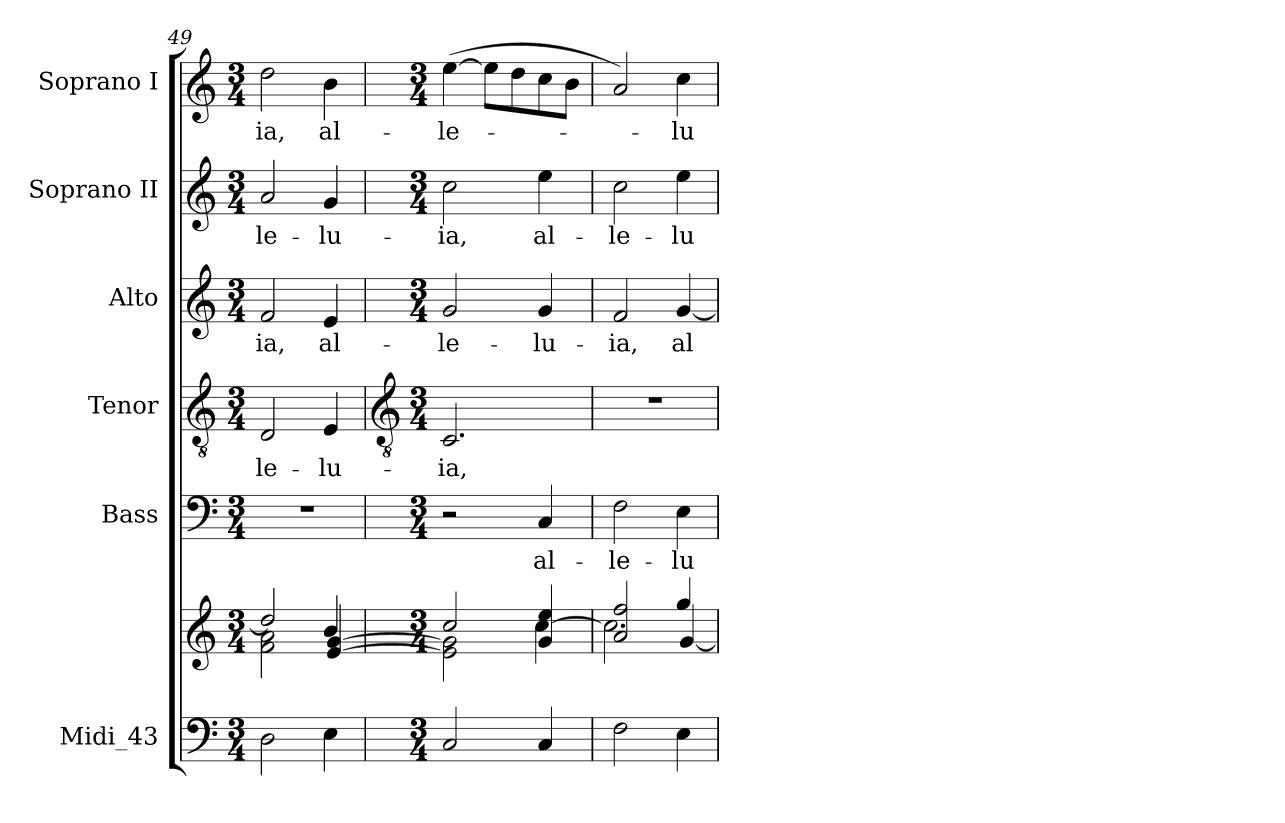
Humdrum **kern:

**kern	**kern	**kern	**text	**kern	**text	**kern	**text	**kern	**text	**kern	**text
*part6	*part6	*part5	*part5	*part4	*part4	*part3	*part3	*part2	*part2	*part1	*part1
*staff7	*staff6	*staff5	*staff5	*staff4	*staff4	*staff3	*staff3	*staff2	*staff2	*staff1	*staff1
*I"Midi_43	*	*I"Bass	*	*I"Tenor	*	*I"Alto	*	*I"Soprano II	*	*I"Soprano I	*
*	*	*I'B	*	*I'T	*	*I'A	*	*	*	*	*
*clefF4	*clefG2	*clefF4	*	*clefGv2	*	*clefG2	*	*clefG2	*	*clefG2	*
*k[]	*k[]	*k[]	*	*k[]	*	*k[]	*	*k[]	*	*k[]	*
*C:	*C:	*C:	*	*C:	*	*C:	*	*C:	*	*C:	*
*M3/4	*M3/4	*M3/4	*	*M3/4	*	*M3/4	*	*M3/4	*	*M3/4	*
=49	=49	=49	=49	=49	=49	=49	=49	=49	=49	=49	=49
*	*^	*	*	*	*	*	*	*	*	*	*
!	!	!LO:N:vis=1	!LO:N:vis=1	!	!	!LO:LY:b	!	!LO:LY:b	!	!LO:LY:b	!	!LO:LY:b
*	*	*^	*	*	*	*	*	*	*	*	*	*
2D	2dd/]	2.ryy	2f\ 2a\	2.r	.	2D	-le-	2f	-ia,	2a	-le-	2dd	-ia,
!	!	!	!	!	!	!	!LO:LY:b	!	!LO:LY:b	!	!LO:LY:b	!	!LO:LY:b
4E	4b/	.	[4e/ [4g/	.	.	4E	-lu-	4e	al-	4g	-lu-	4b	al-
!!LO:LB:g=z
=50	=50	=50	=50	=50	=50	=50	=50	=50	=50	=50	=50	=50	=50
*	*	*	*	*	*	*clefGv2	*	*	*	*	*	*	*
*M3/4	*M3/4	*	*	*M3/4	*	*M3/4	*	*M3/4	*	*M3/4	*	*M3/4	*
!	!	!LO:N:vis=1	!	!	!	!	!LO:LY:b	!	!LO:LY:b	!	!LO:LY:b	!	!LO:LY:b
2C	2cc/	2.ryy	2e\] 2g\]	2r	.	2.C	-ia,	2g	-le-	2cc	-ia,	(>[4ee	-le-
.	.	.	.	.	.	.	.	.	.	.	.	8eeL]	.
.	.	.	.	.	.	.	.	.	.	.	.	8dd	.
!	!	!	!	!	!LO:LY:b	!	!	!	!LO:LY:b	!	!LO:LY:b	!	!
4C	4g/ 4ee/	.	[4cc\	4C	al-	.	.	4g	-lu-	4ee	al-	8cc	.
.	.	.	.	.	.	.	.	.	.	.	.	8bJ	.
=51	=51	=51	=51	=51	=51	=51	=51	=51	=51	=51	=51	=51	=51
!	!	!	!	!	!LO:LY:b	!LO:N:vis=1	!	!	!LO:LY:b	!	!LO:LY:b	!	!
2F	2a/ 2ff/	2ryy	2.cc\]	2F	-le-	2.r	.	2f	-ia,	2cc	-le-	2a)	.
!	!	!	!	!	!LO:LY:b	!	!	!	!LO:LY:b	!	!LO:LY:b	!	!LO:LY:b
4E	4gg/	[4g/	.	4E	-lu-	.	.	[4g	al-	4ee	-lu-	4cc	lu-
*	*v	*v	*v	*	*	*	*	*	*	*	*	*	*
=	=	=	=	=	=	=	=	=	=	=	=
*-	*-	*-	*-	*-	*-	*-	*-	*-	*-	*-	*-
